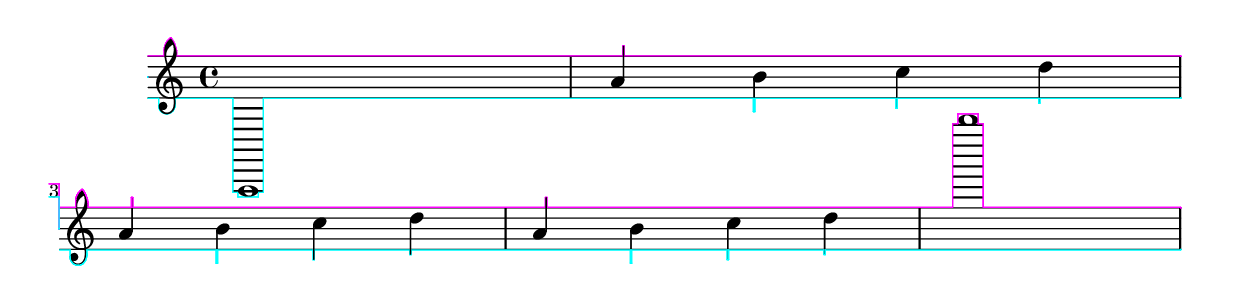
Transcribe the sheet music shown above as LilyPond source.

%%  Do not edit this file; it is auto-generated from LSR!
\version "2.11.23"

\header { texidoc = "
By setting the Scheme property 'debug-skylines, you can make a nice
funky artwork out of you score :-)

More seriously, drawing your skyline can be helpful to debug spacing
and collision issues. (Still, it does make your score pretty; so just
try it, no matter how you really need to...)
" }

#(ly:set-option 'debug-skylines #t)
\book {
  \score {
    {
      a,,1 | a'4 b' c'' d'' \break
      \repeat unfold 2 {a' b' c'' d''} | b''''1
    }
  }
}
